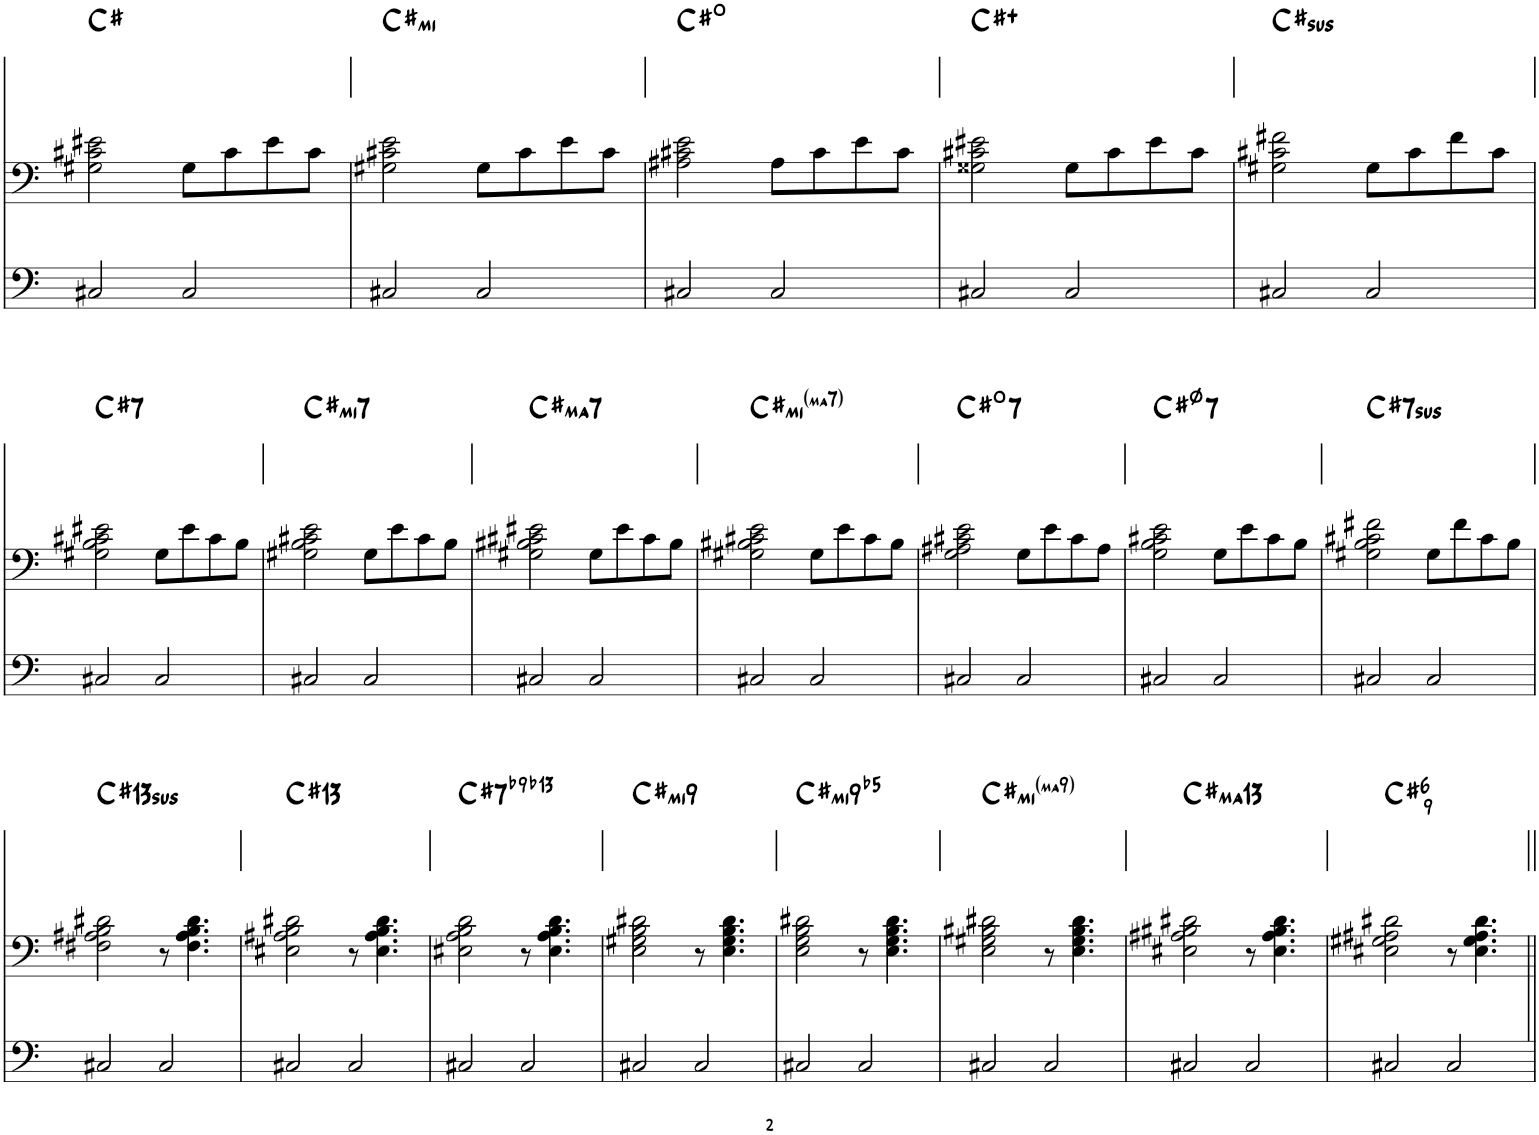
**kern	**kern	**kern	**harte
*part1	*part1	*part1	*part1
*staff3	*staff2	*staff1	*
*I"Piano	*	*	*
*I'Pno.	*	*	*
!!LO:PB:g=z
*clefF4	*clefF4	*clefG2	*
*k[]	*k[]	*k[]	*
*M4/4	*M4/4	*M4/4	*
=21	=21	=21	=21
2C#X/	2G#X\ 2c#X\ 2e#X\	1ryy	C#:maj
2C#/	8G#\L	.	.
.	8c#\	.	.
.	8e#\	.	.
.	8c#\J	.	.
=22	=22	=22	=22
!	!	!	!LO:H:kt=mi
2C#X/	2G#X\ 2c#X\ 2e\	1ryy	C#:min
2C#/	8G#\L	.	.
.	8c#\	.	.
.	8e\	.	.
.	8c#\J	.	.
=23	=23	=23	=23
2C#X/	2A#X\ 2c#X\ 2e\	1ryy	C#:dim
2C#/	8A#\L	.	.
.	8c#\	.	.
.	8e\	.	.
.	8c#\J	.	.
=24	=24	=24	=24
2C#X/	2G##X\ 2c#X\ 2e#X\	1ryy	C#:aug
2C#/	8G##\L	.	.
.	8c#\	.	.
.	8e#\	.	.
.	8c#\J	.	.
=25	=25	=25	=25
!	!	!	!LO:H:kt=sus
2C#X/	2G#X\ 2c#X\ 2f#X\	1ryy	C#:sus4
2C#/	8G#\L	.	.
.	8c#\	.	.
.	8f#\	.	.
.	8c#\J	.	.
!!LO:LB:g=z
=26	=26	=26	=26
!	!	!	!LO:H:kt=7
2C#X/	2G#X\ 2B\ 2c#X\ 2e#X\	1ryy	C#:7
2C#/	8G#\L	.	.
.	8e#\	.	.
.	8c#\	.	.
.	8B\J	.	.
=27	=27	=27	=27
!	!	!	!LO:H:kt=mi7
2C#X/	2G#X\ 2B\ 2c#X\ 2e\	1ryy	C#:min7
2C#/	8G#\L	.	.
.	8e\	.	.
.	8c#\	.	.
.	8B\J	.	.
=28	=28	=28	=28
!	!	!	!LO:H:kt=ma7
2C#X/	2G#X\ 2B#X\ 2c#X\ 2e#X\	1ryy	C#:maj7
2C#/	8G#\L	.	.
.	8e#\	.	.
.	8c#\	.	.
.	8B#\J	.	.
=29	=29	=29	=29
!	!	!	!LO:H:kt=mima7
2C#X/	2G#X\ 2B#X\ 2c#X\ 2e\	1ryy	C#:minmaj7
2C#/	8G#\L	.	.
.	8e\	.	.
.	8c#\	.	.
.	8B#\J	.	.
=30	=30	=30	=30
!	!	!	!LO:H:kt=7
2C#X/	2G\ 2A#X\ 2c#X\ 2e\	1ryy	C#:dim7
2C#/	8G\L	.	.
.	8e\	.	.
.	8c#\	.	.
.	8A#\J	.	.
=31	=31	=31	=31
!	!	!	!LO:H:kt=7
2C#X/	2G\ 2B\ 2c#X\ 2e\	1ryy	C#:hdim7
2C#/	8G\L	.	.
.	8e\	.	.
.	8c#\	.	.
.	8B\J	.	.
=32	=32	=32	=32
!	!	!	!LO:H:kt=7sus
2C#X/	2G#X\ 2B\ 2c#X\ 2f#X\	1ryy	C#:sus4(7)
2C#/	8G#\L	.	.
.	8f#\	.	.
.	8c#\	.	.
.	8B\J	.	.
!!LO:LB:g=z
=33	=33	=33	=33
!	!	!	!LO:H:kt=13sus
2C#X/	2F#X\ 2A#X\ 2B\ 2d#X\	1ryy	C#:sus4(7,9,11,13)
2C#/	8r	.	.
.	4.F#\ 4.A#\ 4.B\ 4.d#\	.	.
=34	=34	=34	=34
!	!	!	!LO:H:kt=13
2C#X/	2E#X\ 2A#X\ 2B\ 2d#X\	1ryy	C#:9(11,13)
2C#/	8r	.	.
.	4.E#\ 4.A#\ 4.B\ 4.d#\	.	.
=35	=35	=35	=35
!	!	!	!LO:H:kt=7
2C#X/	2E#X\ 2A\ 2B\ 2d\	1ryy	C#:7(b9,b13)
2C#/	8r	.	.
.	4.E#\ 4.A\ 4.B\ 4.d\	.	.
=36	=36	=36	=36
!	!	!	!LO:H:kt=mi9
2C#X/	2E\ 2G#X\ 2B\ 2d#X\	1ryy	C#:min9
2C#/	8r	.	.
.	4.E\ 4.G#\ 4.B\ 4.d#\	.	.
=37	=37	=37	=37
!	!	!	!LO:H:kt=mi9
2C#X/	2E\ 2G\ 2B\ 2d#X\	1ryy	C#:(b3,b5,b7,9)
2C#/	8r	.	.
.	4.E\ 4.G\ 4.B\ 4.d#\	.	.
=38	=38	=38	=38
!	!	!	!LO:H:kt=mima7
2C#X/	2E\ 2G#X\ 2B#X\ 2d#X\	1ryy	C#:minmaj7(9)
2C#/	8r	.	.
.	4.E\ 4.G#\ 4.B#\ 4.d#\	.	.
=39	=39	=39	=39
!	!	!	!LO:H:kt=ma13
2C#X/	2E#X\ 2A#X\ 2B#X\ 2d#X\	1ryy	C#:maj9(11,13)
2C#/	8r	.	.
.	4.E#\ 4.A#\ 4.B#\ 4.d#\	.	.
=40	=40	=40	=40
!	!	!	!LO:H:kt=6
2C#X/	2E#X\ 2G#X\ 2A#X\ 2d#X\	1ryy	C#:maj6(9)
2C#/	8r	.	.
.	4.E#\ 4.G#\ 4.A#\ 4.d#\	.	.
=||	=||	=||	=||
*-	*-	*-	*-
